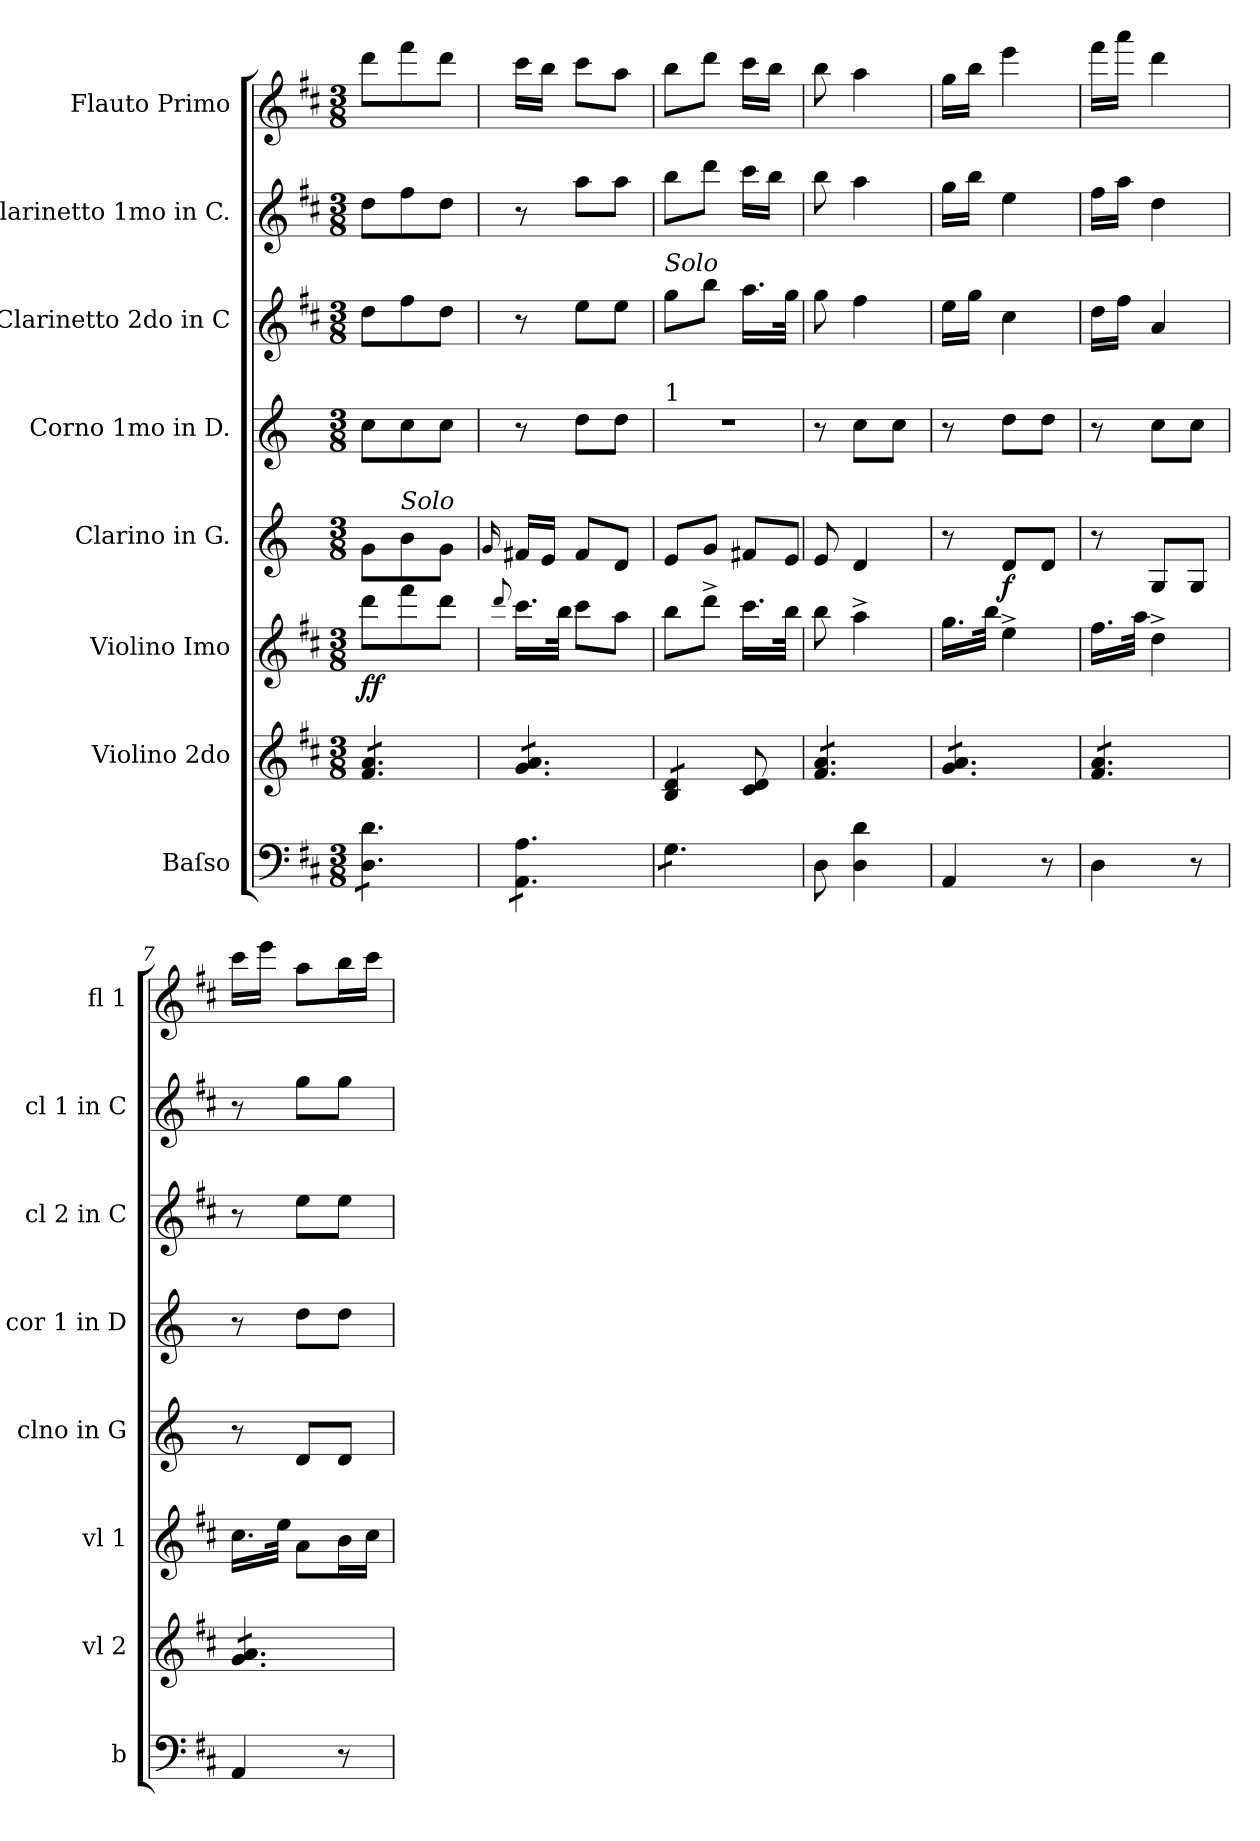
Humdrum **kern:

**kern	**kern	**kern	**dynam	**kern	**dynam	**kern	**kern	**kern	**kern
*part8	*part7	*part6	*part6	*part5	*part5	*part4	*part3	*part2	*part1
*staff8	*staff7	*staff6	*staff6	*staff5	*staff5	*staff4	*staff3	*staff2	*staff1
*I"Baſso	*I"Violino 2do	*I"Violino Imo	*	*I"Clarino in G.	*	*I"Corno 1mo in D.	*I"Clarinetto 2do in C	*I"Clarinetto 1mo in C.	*I"Flauto Primo
*I'b	*I'vl 2	*I'vl 1	*	*I'clno in G	*	*I'cor 1 in D	*I'cl 2 in C	*I'cl 1 in C	*I'fl 1
*clefF4	*clefG2	*clefG2	*	*clefG2	*	*clefG2	*clefG2	*clefG2	*clefG2
*	*	*	*	*ITrd3c5	*	*ITrd6c10	*	*	*
*k[f#c#]	*k[f#c#]	*k[f#c#]	*	*k[f#]	*	*k[f#c#]	*k[f#c#]	*k[f#c#]	*k[f#c#]
*D:	*D:	*D:	*	*	*	*D:	*D:	*D:	*D:
*M3/8	*M3/8	*M3/8	*	*M3/8	*	*M3/8	*M3/8	*M3/8	*M3/8
=1	=1	=1	=1	=1	=1	=1	=1	=1	=1
*tremolo	*	*	*	*	*	*	*	*	*
*	*tremolo	*	*	*	*	*	*	*	*
8D\ 8d\L	8f#/ 8a/L	8ddd\L	ff	8d\L	.	8d\L	8dd\L	8dd\L	8ddd\L
!	!	!	!	!LO:TX:a:i:t=Solo	!	!	!	!	!
8D\ 8d\	8f#/ 8a/	8fff#\	.	8f#\	.	8d\	8ff#\	8ff#\	8fff#\
8D\ 8d\J	8f#/ 8a/J	8ddd\J	.	8d\J	.	8d\J	8dd\J	8dd\J	8ddd\J
=2	=2	=2	=2	=2	=2	=2	=2	=2	=2
.	.	8qqddd/	.	16qqd/	.	.	.	.	.
8AA\ 8A\L	8g/ 8a/L	16.ccc#\LL	.	16c#X/LL	.	8r	8r	8r	16ccc#\LL
.	.	.	.	16B/JJ	.	.	.	.	16bb\JJ
.	.	32bb\JJk	.	.	.	.	.	.	.
8AA\ 8A\	8g/ 8a/	8ccc#\L	.	8c#/L	.	8e\L	8ee\L	8aa\L	8ccc#\L
8AA\ 8A\J	8g/ 8a/J	8aa\J	.	8A/J	.	8e\J	8ee\J	8aa\J	8aa\J
=3	=3	=3	=3	=3	=3	=3	=3	=3	=3
!	!	!	!	!	!	!	!LO:TX:a:i:t=Solo	!	!
!	!	!	!	!	!	!LO:TX:a:t=1	!	!	!
8G\L	8B/ 8d/L	8bb\L	.	8B/L	.	4.r	8gg\L	8bb\L	8bb\L
8G\	8B/ 8d/J	8ddd^<\J	.	8d/J	.	.	8bb\J	8ddd\J	8ddd\J
*	*Xtremolo	*	*	*	*	*	*	*	*
!	!	!	!	!LO:N:vis=8	!	!	!	!	!
8G\J	8c#/ 8d/	16.ccc#\LL	.	16.c#X/L	.	.	16.aa\LL	16ccc#\LL	16ccc#\LL
*Xtremolo	*	*	*	*	*	*	*	*	*
.	.	.	.	.	.	.	.	16bb\JJ	16bb\JJ
!	!	!	!	!LO:N:vis=8	!	!	!	!	!
.	.	32bb\JJk	.	32B/J	.	.	32gg\JJk	.	.
=4	=4	=4	=4	=4	=4	=4	=4	=4	=4
*	*tremolo	*	*	*	*	*	*	*	*
8D\	8f#/ 8a/L	8bb\	.	8B/	.	8r	8gg\	8bb\	8bb\
4D\ 4d\	8f#/ 8a/	4aa^<\	.	4A/	.	8d\L	4ff#\	4aa\	4aa\
.	8f#/ 8a/J	.	.	.	.	8d\J	.	.	.
=5	=5	=5	=5	=5	=5	=5	=5	=5	=5
4AA/	8g/ 8a/L	16.gg\LL	.	8r	.	8r	16ee\LL	16gg\LL	16gg\LL
.	.	.	.	.	.	.	16gg\JJ	16bb\JJ	16bb\JJ
.	.	32bb\JJk	.	.	.	.	.	.	.
.	8g/ 8a/	4ee^<\	.	8A/L	f	8e\L	4cc#\	4ee\	4eee\
8r	8g/ 8a/J	.	.	8A/J	.	8e\J	.	.	.
=6	=6	=6	=6	=6	=6	=6	=6	=6	=6
4D\	8f#/ 8a/L	16.ff#\LL	.	8r	.	8r	16dd\LL	16ff#\LL	16fff#\LL
.	.	.	.	.	.	.	16ff#\JJ	16aa\JJ	16aaa\JJ
.	.	32aa\JJk	.	.	.	.	.	.	.
.	8f#/ 8a/	4dd^<\	.	8D/L	.	8d\L	4a/	4dd\	4ddd\
8r	8f#/ 8a/J	.	.	8D/J	.	8d\J	.	.	.
=7	=7	=7	=7	=7	=7	=7	=7	=7	=7
4AA/	8g/ 8a/L	16.cc#\LL	.	8r	.	8r	8r	8r	16ccc#\LL
.	.	.	.	.	.	.	.	.	16eee\JJ
.	.	32ee\JJk	.	.	.	.	.	.	.
.	8g/ 8a/	8a\L	.	8A/L	.	8e\L	8ee\L	8gg\L	8aa\L
8r	8g/ 8a/J	16b\L	.	8A/J	.	8e\J	8ee\J	8gg\J	16bb\L
*	*Xtremolo	*	*	*	*	*	*	*	*
.	.	16cc#\JJ	.	.	.	.	.	.	16ccc#\JJ
=	=	=	=	=	=	=	=	=	=
*-	*-	*-	*-	*-	*-	*-	*-	*-	*-
